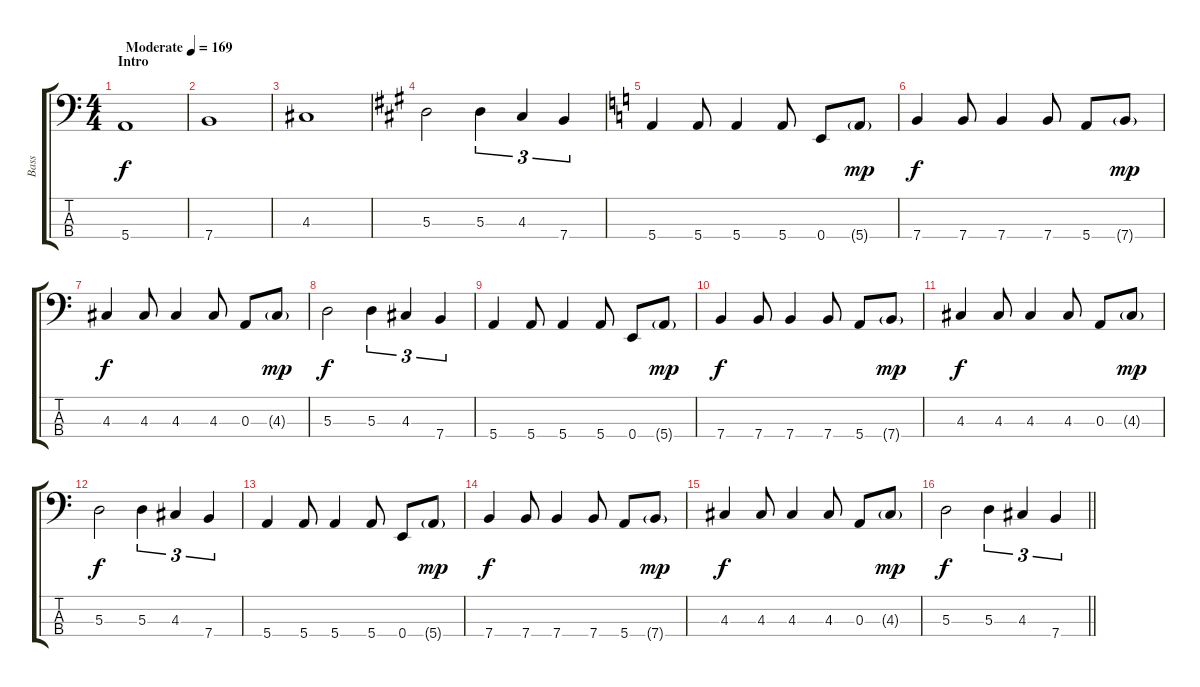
\track ("Bass" "Bass") {instrument electricbassfinger}
\staff {score tabs}
\tuning (G2 D2 A1 E1) {hide}
\ts (4 4)
\section ("" "Intro")
\tempo (169 "Moderate")
\clef f4
\ks c
5.4.1{dy f instrument electricbassfinger} |
7.4.1 |
4.3.1 |
\ks a
5.3.2 5.3.4{tu (3 2)} 4.3.4{tu (3 2)} 7.4.4{tu (3 2)} |
\ks c
5.4.4 5.4.8 5.4.4 5.4.8 0.4.8 5.4{g}.8{dy mp} |
7.4.4{dy f} 7.4.8 7.4.4 7.4.8 5.4.8 7.4{g}.8{dy mp} |
4.3.4{dy f} 4.3.8 4.3.4 4.3.8 0.3.8 4.3{g}.8{dy mp} |
5.3.2{dy f} 5.3.4{tu (3 2)} 4.3.4{tu (3 2)} 7.4.4{tu (3 2)} |
5.4.4 5.4.8 5.4.4 5.4.8 0.4.8 5.4{g}.8{dy mp} |
7.4.4{dy f} 7.4.8 7.4.4 7.4.8 5.4.8 7.4{g}.8{dy mp} |
4.3.4{dy f} 4.3.8 4.3.4 4.3.8 0.3.8 4.3{g}.8{dy mp} |
5.3.2{dy f} 5.3.4{tu (3 2)} 4.3.4{tu (3 2)} 7.4.4{tu (3 2)} |
5.4.4 5.4.8 5.4.4 5.4.8 0.4.8 5.4{g}.8{dy mp} |
7.4.4{dy f} 7.4.8 7.4.4 7.4.8 5.4.8 7.4{g}.8{dy mp} |
4.3.4{dy f} 4.3.8 4.3.4 4.3.8 0.3.8 4.3{g}.8{dy mp} |
\barLineRight lightlight
5.3.2{dy f} 5.3.4{tu (3 2)} 4.3.4{tu (3 2)} 7.4.4{tu (3 2)}
